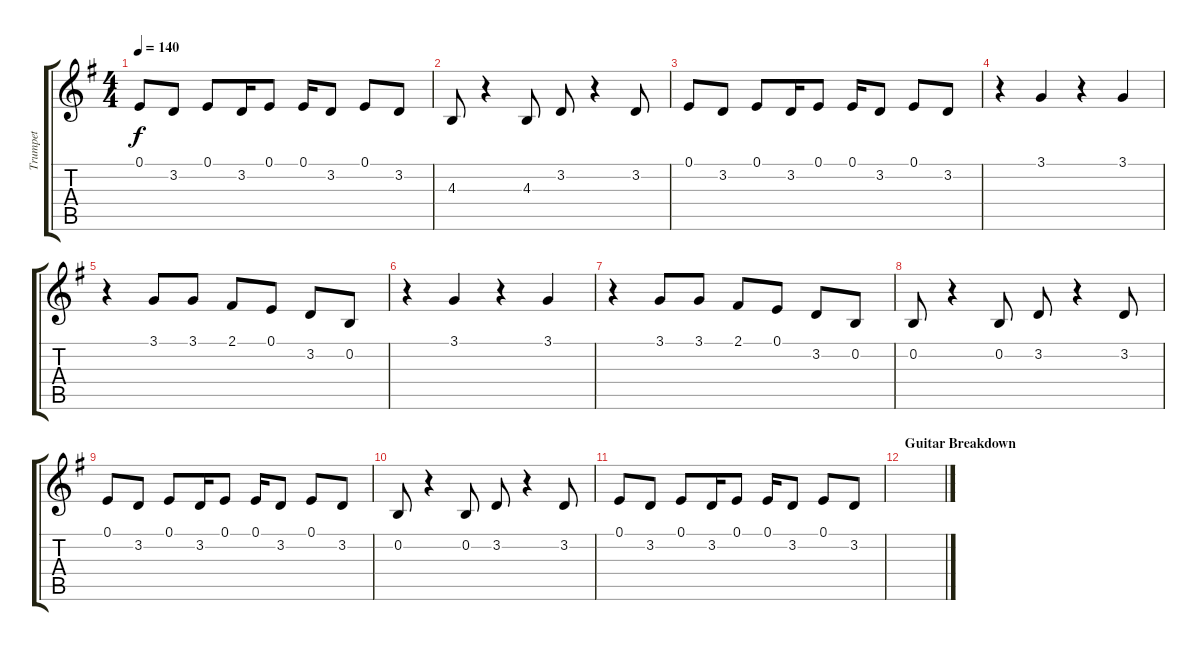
\track ("Trumpet" "Trumpet") {instrument trumpet}
\staff {score tabs}
\tuning (E4 B3 G3 D3 A2 E2) {hide}
\ts (4 4)
\tempo 140
\clef g2
\ks g
0.1.8{dy f} 3.2.8 0.1.8 3.2.16 0.1.8 0.1.16 3.2.8 0.1.8 3.2.8 |
4.3.8 r.4 4.3.8 3.2.8 r.4 3.2.8 |
0.1.8 3.2.8 0.1.8 3.2.16 0.1.8 0.1.16 3.2.8 0.1.8 3.2.8 |
r.4 3.1.4 r.4 3.1.4 |
r.4 3.1.8 3.1.8 2.1.8 0.1.8 3.2.8 0.2.8 |
r.4 3.1.4 r.4 3.1.4 |
r.4 3.1.8 3.1.8 2.1.8 0.1.8 3.2.8 0.2.8 |
0.2.8 r.4 0.2.8 3.2.8 r.4 3.2.8 |
0.1.8 3.2.8 0.1.8 3.2.16 0.1.8 0.1.16 3.2.8 0.1.8 3.2.8 |
0.2.8 r.4 0.2.8 3.2.8 r.4 3.2.8 |
0.1.8 3.2.8 0.1.8 3.2.16 0.1.8 0.1.16 3.2.8 0.1.8 3.2.8 |
\section ("" "Guitar Breakdown")
